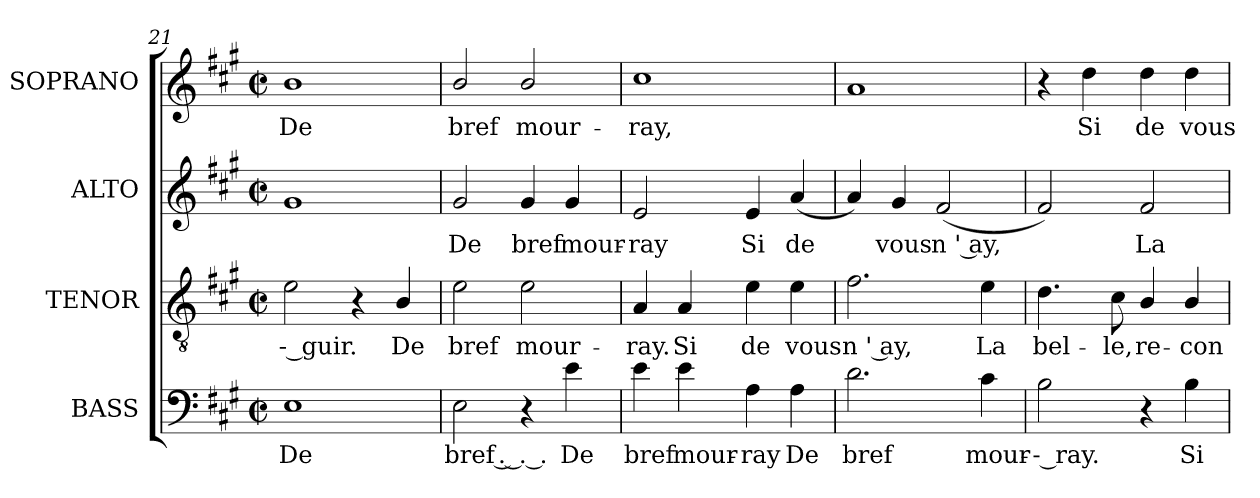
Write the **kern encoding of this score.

**kern	**text	**kern	**text	**kern	**text	**kern	**text
*part4	*part4	*part3	*part3	*part2	*part2	*part1	*part1
*staff4	*staff4	*staff3	*staff3	*staff2	*staff2	*staff1	*staff1
*I"BASS	*	*I"TENOR	*	*I"ALTO	*	*I"SOPRANO	*
*I'B.	*	*I'T.	*	*I'A.	*	*I'S.	*
!!LO:LB:g=z
*clefF4	*	*clefGv2	*	*clefG2	*	*clefG2	*
*	*	*ITrd7c12	*	*	*	*	*
*k[f#c#g#]	*	*k[f#c#g#]	*	*k[f#c#g#]	*	*k[f#c#g#]	*
*f#:	*	*f#:	*	*f#:	*	*f#:	*
*M2/2	*	*M2/2	*	*M2/2	*	*M2/2	*
*met(c|)	*	*met(c|)	*	*met(c|)	*	*met(c|)	*
=21	=21	=21	=21	=21	=21	=21	=21
!	!LO:LY:b:color=#000000	!	!	!	!	!	!
!	!	!	!LO:LY:b:color=#000000	!	!	!	!
!	!	!	!	!	!	!	!LO:LY:b:color=#000000
1Ei	De	2Ei\	-- guir.	1g#i	.	1bi	De
.	.	4r	.	.	.	.	.
!	!	!	!LO:LY:b:color=#000000	!	!	!	!
.	.	4BBi/	De	.	.	.	.
=22	=22	=22	=22	=22	=22	=22	=22
!	!LO:LY:b:color=#000000	!	!	!	!	!	!
!	!	!	!LO:LY:b:color=#000000	!	!	!	!
!	!	!	!	!	!LO:LY:b:color=#000000	!	!
!	!	!	!	!	!	!	!LO:LY:b:color=#000000
2Ei\	bref . . .	2Ei\	bref	2g#i/	De	2bi/	bref
!	!	!	!LO:LY:b:color=#000000	!	!	!	!
!	!	!	!	!	!LO:LY:b:color=#000000	!	!
!	!	!	!	!	!	!	!LO:LY:b:color=#000000
4r	.	2Ei\	mour-	4g#i/	bref	2bi/	mour-
!	!LO:LY:b:color=#000000	!	!	!	!	!	!
!	!	!	!	!	!LO:LY:b:color=#000000	!	!
4ei\	De	.	.	4g#i/	mour-	.	.
=23	=23	=23	=23	=23	=23	=23	=23
!	!LO:LY:b:color=#000000	!	!	!	!	!	!
!	!	!	!LO:LY:b:color=#000000	!	!	!	!
!	!	!	!	!	!LO:LY:b:color=#000000	!	!
!	!	!	!	!	!	!	!LO:LY:b:color=#000000
4ei\	bref	4AAi/	-ray.	2ei/	-ray	1cc#i	-ray,
!	!LO:LY:b:color=#000000	!	!	!	!	!	!
!	!	!	!LO:LY:b:color=#000000	!	!	!	!
4ei\	mour-	4AAi/	Si	.	.	.	.
!	!LO:LY:b:color=#000000	!	!	!	!	!	!
!	!	!	!LO:LY:b:color=#000000	!	!	!	!
!	!	!	!	!	!LO:LY:b:color=#000000	!	!
4Ai\	-ray	4Ei\	de	4ei/	Si	.	.
!	!LO:LY:b:color=#000000	!	!	!	!	!	!
!	!	!	!LO:LY:b:color=#000000	!	!	!	!
!	!	!	!	!	!LO:LY:b:color=#000000	!	!
4Ai\	De	4Ei\	vous	(4ai/	de	.	.
=24	=24	=24	=24	=24	=24	=24	=24
!	!LO:LY:b:color=#000000	!	!	!	!	!	!
!	!	!	!LO:LY:b:color=#000000	!	!	!	!
2.di\	bref	2.F#i\	n ' ay,	4ai/)	.	1ai	.
!	!	!	!	!	!LO:LY:b:color=#000000	!	!
.	.	.	.	4g#i/	vous	.	.
!	!	!	!	!	!LO:LY:b:color=#000000	!	!
.	.	.	.	(2f#i/	n ' ay,	.	.
!	!LO:LY:b:color=#000000	!	!	!	!	!	!
!	!	!	!LO:LY:b:color=#000000	!	!	!	!
4c#i\	mour-	4Ei\	La	.	.	.	.
!!LO:PB:g=z
=25	=25	=25	=25	=25	=25	=25	=25
!	!LO:LY:b:color=#000000	!	!	!	!	!	!
!	!	!	!LO:LY:b:color=#000000	!	!	!	!
2Bi\	-- ray.	4.Di\	bel-	2f#i/)	.	4r	.
!	!	!	!	!	!	!	!LO:LY:b:color=#000000
.	.	.	.	.	.	4ddi\	Si
!	!	!	!LO:LY:b:color=#000000	!	!	!	!
.	.	8C#i\	-le,	.	.	.	.
!	!	!	!LO:LY:b:color=#000000	!	!	!	!
!	!	!	!	!	!LO:LY:b:color=#000000	!	!
!	!	!	!	!	!	!	!LO:LY:b:color=#000000
4r	.	4BBi/	re-	2f#i/	La	4ddi\	de
!	!LO:LY:b:color=#000000	!	!	!	!	!	!
!	!	!	!LO:LY:b:color=#000000	!	!	!	!
!	!	!	!	!	!	!	!LO:LY:b:color=#000000
4Bi\	Si	4BBi/	-con-	.	.	4ddi\	vous
=	=	=	=	=	=	=	=
*-	*-	*-	*-	*-	*-	*-	*-
